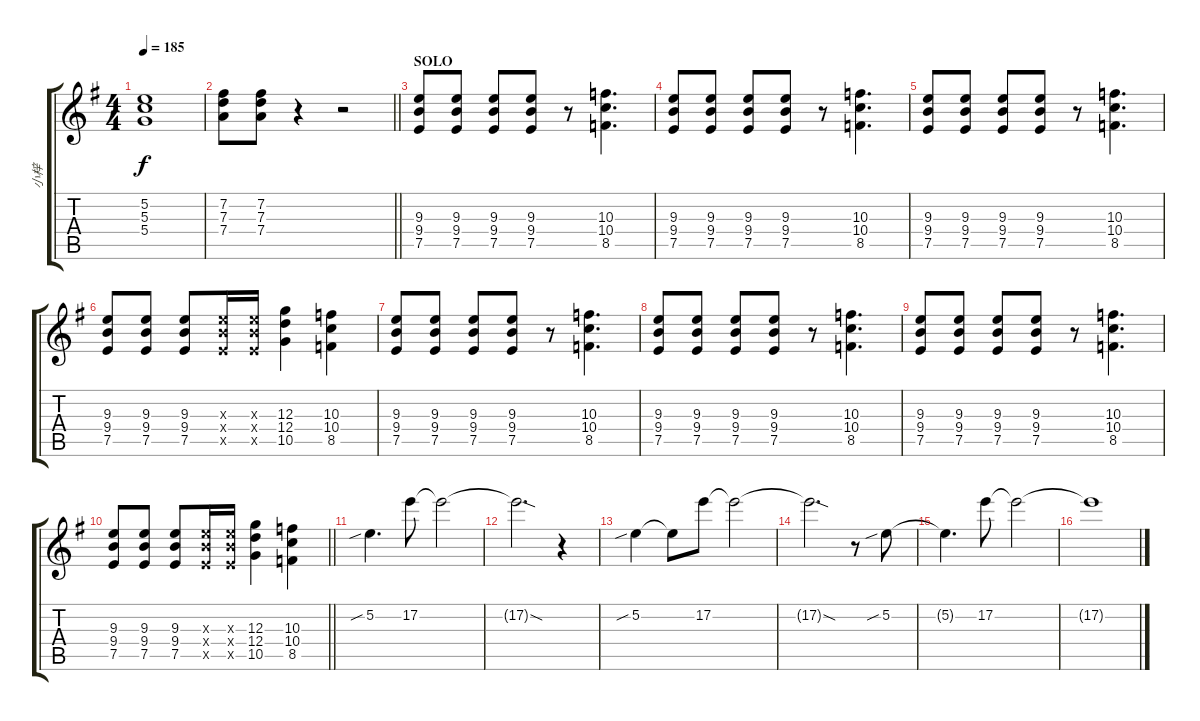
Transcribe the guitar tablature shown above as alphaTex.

\track ("小梓" "小梓") {instrument overdrivenguitar}
\staff {score tabs}
\tuning (E4 B3 G3 D3 A2 E2) {hide}
\ts (4 4)
\tempo 185
\clef g2
\ks g
(5.2 5.3 5.4).1{dy f} |
\barLineRight lightlight
(7.2 7.3 7.4).8 (7.2 7.3 7.4).8 r.4 r.2 |
\section ("" "SOLO")
(9.3 9.4 7.5).8 (9.3 9.4 7.5).8 (9.3 9.4 7.5).8 (9.3 9.4 7.5).8 r.8 (10.3 10.4 8.5).4{d} |
(9.3 9.4 7.5).8 (9.3 9.4 7.5).8 (9.3 9.4 7.5).8 (9.3 9.4 7.5).8 r.8 (10.3 10.4 8.5).4{d} |
(9.3 9.4 7.5).8 (9.3 9.4 7.5).8 (9.3 9.4 7.5).8 (9.3 9.4 7.5).8 r.8 (10.3 10.4 8.5).4{d} |
(9.3 9.4 7.5).8 (9.3 9.4 7.5).8 (9.3 9.4 7.5).8 (9.3{x} 9.4{x} 7.5{x}).16 (9.3{x} 9.4{x} 7.5{x}).16 (12.3 12.4 10.5).4 (10.3 10.4 8.5).4 |
(9.3 9.4 7.5).8 (9.3 9.4 7.5).8 (9.3 9.4 7.5).8 (9.3 9.4 7.5).8 r.8 (10.3 10.4 8.5).4{d} |
(9.3 9.4 7.5).8 (9.3 9.4 7.5).8 (9.3 9.4 7.5).8 (9.3 9.4 7.5).8 r.8 (10.3 10.4 8.5).4{d} |
(9.3 9.4 7.5).8 (9.3 9.4 7.5).8 (9.3 9.4 7.5).8 (9.3 9.4 7.5).8 r.8 (10.3 10.4 8.5).4{d} |
\barLineRight lightlight
(9.3 9.4 7.5).8 (9.3 9.4 7.5).8 (9.3 9.4 7.5).8 (9.3{x} 9.4{x} 7.5{x}).16 (9.3{x} 9.4{x} 7.5{x}).16 (12.3 12.4 10.5).4 (10.3 10.4 8.5).4 |
5.2{sib}.4{d volume 16} 17.2.8 17.2{t}.2 |
17.2{sod t}.2{d} r.4 |
5.2{sib}.4 5.2{t}.8 17.2.8 17.2{t}.2 |
17.2{sod t}.2{d} r.8 5.2{sib}.8 |
5.2{t}.4{d} 17.2.8 17.2{t}.2 |
17.2{t}.1
